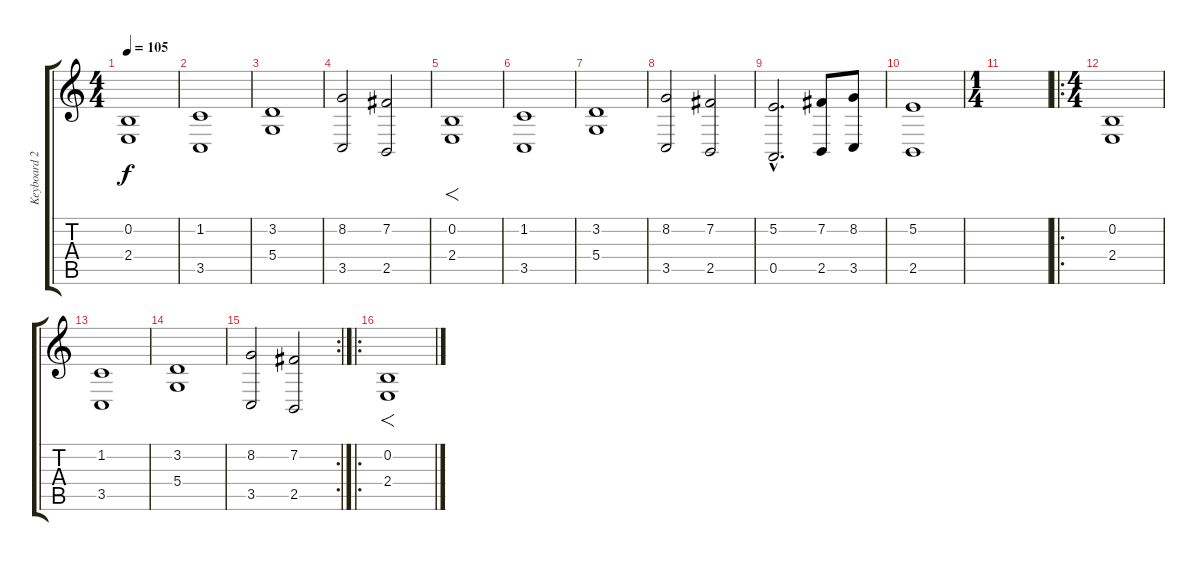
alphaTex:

\track ("Keyboard 2" "Keyboard 2") {instrument stringensemble1}
\staff {score tabs}
\tuning (E4 B3 G3 D3 A2 E2) {hide}
\ts (4 4)
\tempo 105
\clef g2
\ks c
(0.2 2.4).1{dy f} |
(1.2 3.5).1 |
(3.2 5.4).1 |
(8.2 3.5).2 (7.2 2.5).2 |
(0.2 2.4).1{f} |
(1.2 3.5).1 |
(3.2 5.4).1 |
(8.2 3.5).2 (7.2 2.5).2 |
(5.2{hac} 0.5{hac}).2{d} (7.2 2.5).8 (8.2 3.5).8 |
(5.2 2.5).1 |
\ts (1 4)
|
\ro
\ts (4 4)
(0.2 2.4).1 |
(1.2 3.5).1 |
(3.2 5.4).1 |
\rc 2
(8.2 3.5).2 (7.2 2.5).2 |
\ro
(0.2 2.4).1{f}
